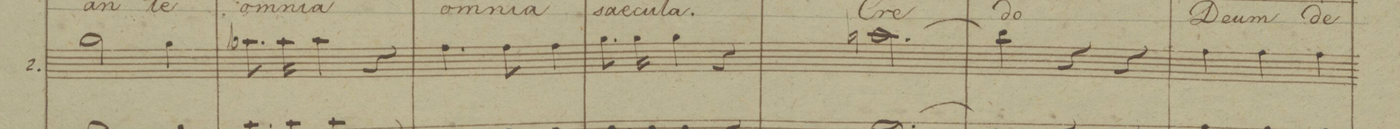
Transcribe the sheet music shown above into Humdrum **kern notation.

**kern	**text	**text	**dynam
*I"2.	*	*	*
*clefC3	*	*	*
*k[b-]	*	*	*
*M3/4	*	*	*
2a\	.	an-	.
4a\	.	-te	.
=30	=30	=30	=30
8.b-X\	.	om-	.
16b-\	.	-ni-	.
4b-\	.	-a	.
4r	.	.	.
=31	=31	=31	=31
4.g\	.	om-	.
8g\	.	-ni-	.
4g\	.	-a	.
=32	=32	=32	=32
*2\right	*	*	*
8.a\	.	sae-	.
16a\	.	-cu-	.
4a\	.	-la.	.
4r	.	.	.
=33	=33	=33	=33
(2.bn\	.	Cre-	.
=34	=34	=34	=34
4cc\)	.	-do	.
4r	.	.	.
4r	.	.	.
=35	=35	=35	=35
4g\	.	De-	.
4g\	.	-um	.
4g\	.	de	.
=36	=36	=36	=36
*-	*-	*-	*-
